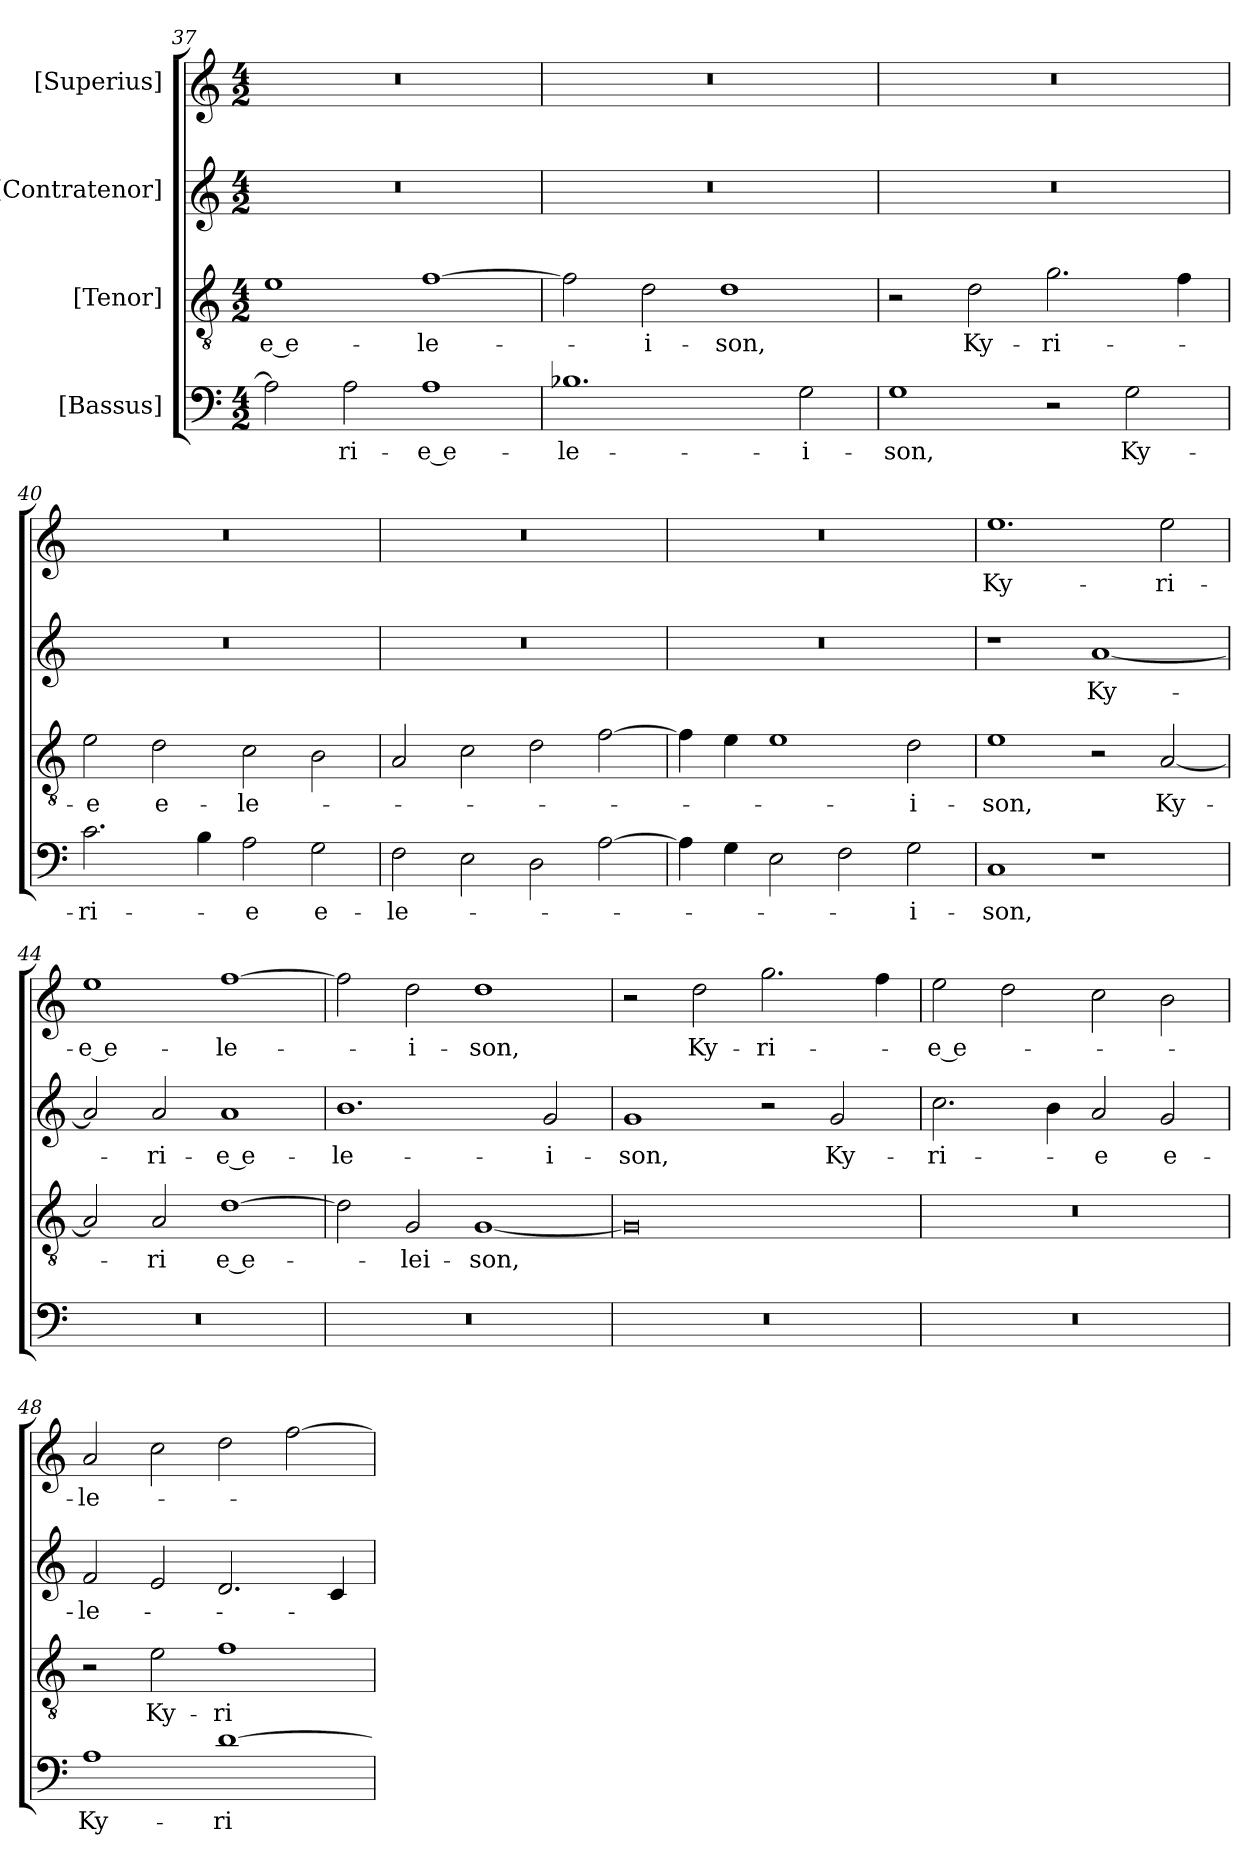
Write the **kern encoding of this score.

**kern	**text	**kern	**text	**kern	**text	**kern	**text
*part4	*part4	*part3	*part3	*part2	*part2	*part1	*part1
*staff4	*staff4	*staff3	*staff3	*staff2	*staff2	*staff1	*staff1
*I"[Bassus]	*	*I"[Tenor]	*	*I"[Contratenor]	*	*I"[Superius]	*
*clefF4	*	*clefGv2	*	*clefG2	*	*clefG2	*
*k[]	*	*k[]	*	*k[]	*	*k[]	*
*M4/2	*	*M4/2	*	*M4/2	*	*M4/2	*
=37	=37	=37	=37	=37	=37	=37	=37
2A\]	.	1e\	-e e-	0r	.	0r	.
2A\	-ri-	.	.	.	.	.	.
1A\	-e e-	[1f\	-le-	.	.	.	.
=38	=38	=38	=38	=38	=38	=38	=38
1.B-X\	-le-	2f\]	.	0r	.	0r	.
.	.	2d\	-i-	.	.	.	.
.	.	1d\	-son,	.	.	.	.
2G\	-i-	.	.	.	.	.	.
=39	=39	=39	=39	=39	=39	=39	=39
1G\	-son,	2r	.	0r	.	0r	.
.	.	2d\	Ky-	.	.	.	.
2r	.	2.g\	-ri-	.	.	.	.
2G\	Ky-	.	.	.	.	.	.
.	.	4f\	.	.	.	.	.
=40	=40	=40	=40	=40	=40	=40	=40
2.c\	-ri-	2e\	-e	0r	.	0r	.
.	.	2d\	e-	.	.	.	.
4B\	.	.	.	.	.	.	.
2A\	-e	2c\	-le-	.	.	.	.
2G\	e-	2B\	.	.	.	.	.
=41	=41	=41	=41	=41	=41	=41	=41
2F\	-le-	2A/	.	0r	.	0r	.
2E\	.	2c\	.	.	.	.	.
2D\	.	2d\	.	.	.	.	.
[2A\	.	[2f\	.	.	.	.	.
=42	=42	=42	=42	=42	=42	=42	=42
4A\]	.	4f\]	.	0r	.	0r	.
4G\	.	4e\	.	.	.	.	.
2E\	.	1e\	.	.	.	.	.
2F\	.	.	.	.	.	.	.
2G\	-i-	2d\	-i-	.	.	.	.
=43	=43	=43	=43	=43	=43	=43	=43
1C/	-son,	1e\	-son,	1r	.	1.ee\	Ky-
1r	.	2r	.	[1a/	Ky-	.	.
.	.	[2A/	Ky-	.	.	2ee\	-ri-
=44	=44	=44	=44	=44	=44	=44	=44
0r	.	2A/]	.	2a/]	.	1ee\	-e e-
.	.	2A/	-ri	2a/	-ri-	.	.
.	.	[1d\	e e-	1a/	-e e-	[1ff\	-le-
=45	=45	=45	=45	=45	=45	=45	=45
0r	.	2d\]	.	1.b\	-le-	2ff\]	.
.	.	2G/	-lei-	.	.	2dd\	-i-
.	.	[1G/	-son,	.	.	1dd\	-son,
.	.	.	.	2g/	-i-	.	.
=46	=46	=46	=46	=46	=46	=46	=46
0r	.	0G/]	.	1g/	-son,	2r	.
.	.	.	.	.	.	2dd\	Ky-
.	.	.	.	2r	.	2.gg\	-ri-
.	.	.	.	2g/	Ky-	.	.
.	.	.	.	.	.	4ff\	.
=47	=47	=47	=47	=47	=47	=47	=47
0r	.	0r	.	2.cc\	-ri-	2ee\	-e e-
.	.	.	.	.	.	2dd\	.
.	.	.	.	4b\	.	.	.
.	.	.	.	2a/	-e	2cc\	.
.	.	.	.	2g/	e-	2b\	.
=48	=48	=48	=48	=48	=48	=48	=48
1A\	Ky-	2r	.	2f/	-le-	2a/	-le-
.	.	2e\	Ky-	2e/	.	2cc\	.
[1d\	-ri-	1f\	-ri-	2.d/	.	2dd\	.
.	.	.	.	.	.	[2ff\	.
.	.	.	.	4c/	.	.	.
=	=	=	=	=	=	=	=
*-	*-	*-	*-	*-	*-	*-	*-
